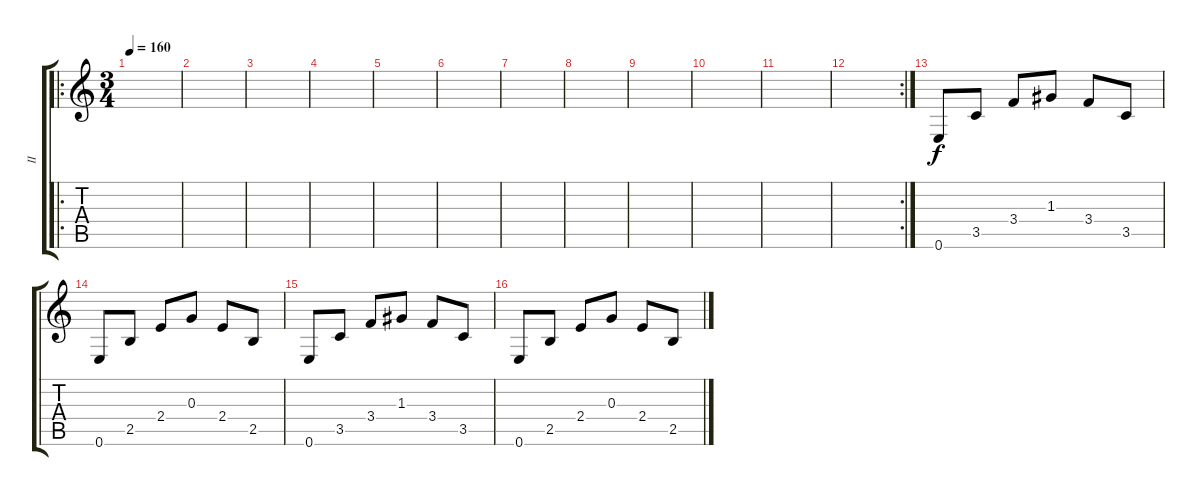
\track ("II" "II") {instrument acousticguitarnylon}
\staff {score tabs}
\tuning (E4 B3 G3 D3 A2 E2) {hide}
\ro
\ts (3 4)
\tempo 160
\clef g2
\ks c
|
|
|
|
|
|
|
|
|
|
|
\rc 2
|
0.6.8 3.5.8 3.4.8 1.3.8 3.4.8 3.5.8 |
0.6.8 2.5.8 2.4.8 0.3.8 2.4.8 2.5.8 |
0.6.8 3.5.8 3.4.8 1.3.8 3.4.8 3.5.8 |
0.6.8 2.5.8 2.4.8 0.3.8 2.4.8 2.5.8
